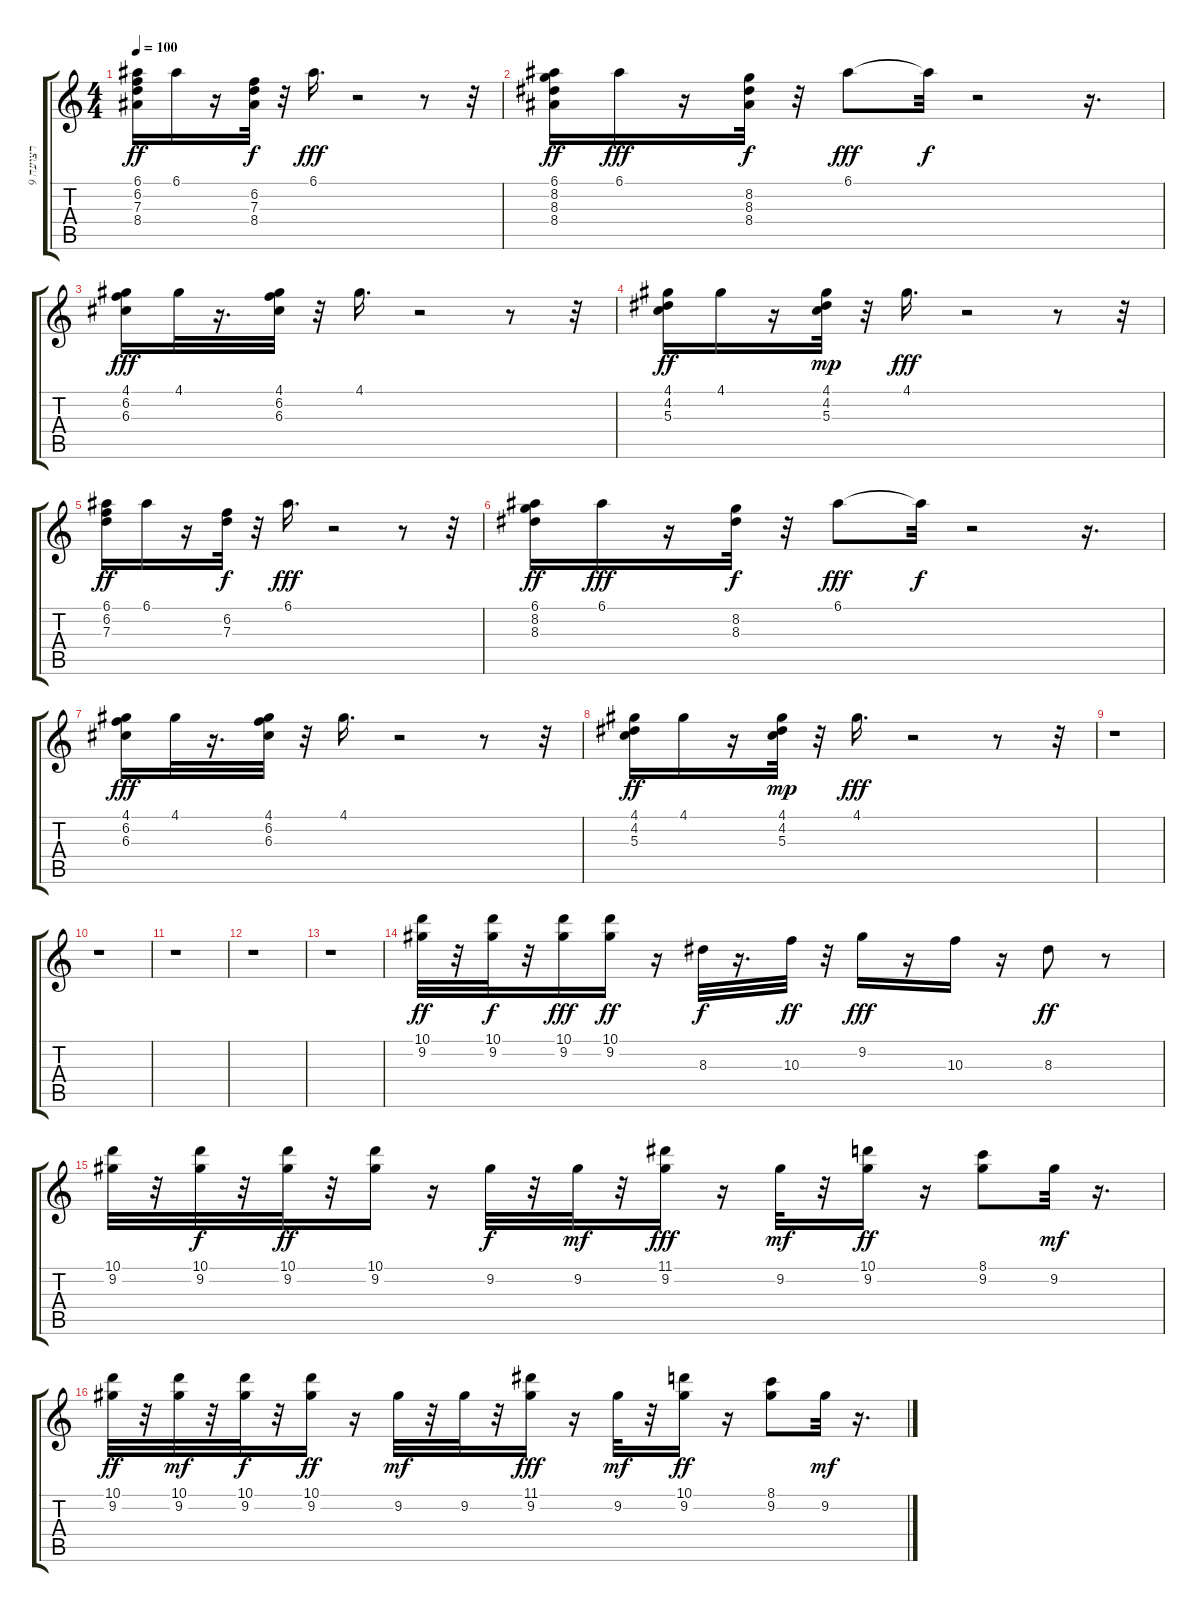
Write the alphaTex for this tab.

\track ("רצועה 9" "רצועה 9") {instrument electricguitarclean}
\staff {score tabs}
\tuning (E4 B3 G3 D3 A2 E2) {hide}
\ts (4 4)
\tempo 100
\clef g2
\ks c
(6.1 6.2 7.3 8.4).16{dy ff} 6.1.16 r.16 (6.2 7.3 8.4).32{dy f} r.32 6.1.16{d dy fff} r.2 r.8 r.32 |
(6.1 8.2 8.3 8.4).16{dy ff} 6.1.16{dy fff} r.16 (8.2 8.3 8.4).32{dy f} r.32 6.1.8{dy fff} 6.1{t}.32{dy f} r.2 r.16{d} |
(4.1 6.2 6.3).16{dy fff} 4.1.32 r.16{d} (4.1 6.2 6.3).32 r.32 4.1.16{d} r.2 r.8 r.32 |
(4.1 4.2 5.3).16{dy ff} 4.1.16 r.16 (4.1 4.2 5.3).32{dy mp} r.32 4.1.16{d dy fff} r.2 r.8 r.32 |
(6.1 6.2 7.3).16{dy ff} 6.1.16 r.16 (6.2 7.3).32{dy f} r.32 6.1.16{d dy fff} r.2 r.8 r.32 |
(6.1 8.2 8.3).16{dy ff} 6.1.16{dy fff} r.16 (8.2 8.3).32{dy f} r.32 6.1.8{dy fff} 6.1{t}.32{dy f} r.2 r.16{d} |
(4.1 6.2 6.3).16{dy fff} 4.1.32 r.16{d} (4.1 6.2 6.3).32 r.32 4.1.16{d} r.2 r.8 r.32 |
(4.1 4.2 5.3).16{dy ff} 4.1.16 r.16 (4.1 4.2 5.3).32{dy mp} r.32 4.1.16{d dy fff} r.2 r.8 r.32 |
r.1 |
r.1 |
r.1 |
r.1 |
r.1 |
(10.1 9.2).32{dy ff} r.32 (10.1 9.2).32{dy f} r.32 (10.1 9.2).16{dy fff} (10.1 9.2).16{dy ff} r.16 8.3.32{dy f} r.16{d} 10.3.32{dy ff} r.32 9.2.16{dy fff} r.16 10.3.16 r.16 8.3.8{dy ff} r.8 |
(10.1 9.2).32 r.32 (10.1 9.2).32{dy f} r.32 (10.1 9.2).32{dy ff} r.32 (10.1 9.2).16 r.16 9.2.32{dy f} r.32 9.2.32{dy mf} r.32 (11.1 9.2).16{dy fff} r.16 9.2.32{dy mf} r.32 (10.1 9.2).16{dy ff} r.16 (8.1 9.2).8 9.2.32{dy mf} r.16{d} |
(10.1 9.2).32{dy ff} r.32 (10.1 9.2).32{dy mf} r.32 (10.1 9.2).32{dy f} r.32 (10.1 9.2).16{dy ff} r.16 9.2.32{dy mf} r.32 9.2.32 r.32 (11.1 9.2).16{dy fff} r.16 9.2.32{dy mf} r.32 (10.1 9.2).16{dy ff} r.16 (8.1 9.2).8 9.2.32{dy mf} r.16{d}
